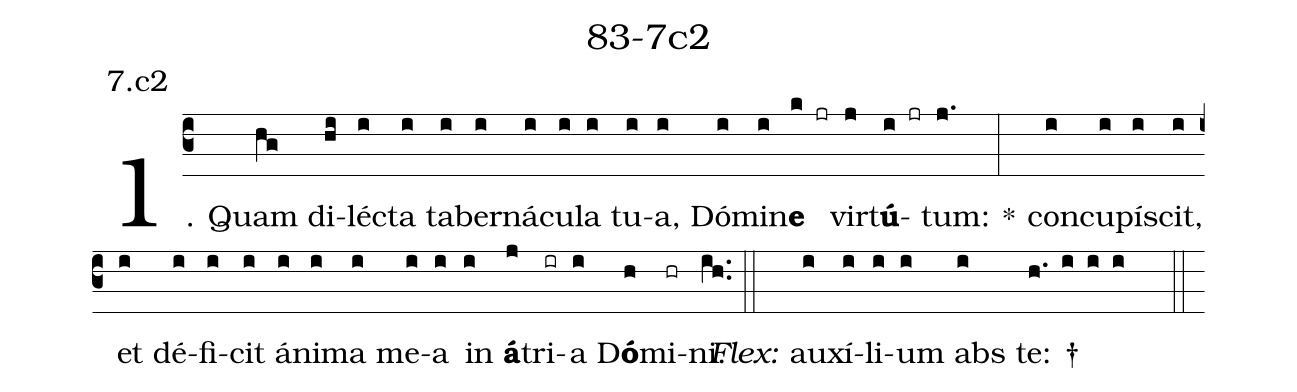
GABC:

name: 83-7c2;
annotation: 7.c2;
%%
(c3)1. Quam(hg) di(hi)léc(i)ta(i) ta(i)ber(i)ná(i)cu(i)la(i) tu(i)a,(i) Dó(i)mi(i)n<b>e</b>(k jr) vir(j)t<b>ú</b>(i jr)tum:(j.) *(:) con(i)cu(i)pí(i)scit,(i) et(i) dé(i)fi(i)cit(i) á(i)ni(i)ma(i) me(i)a(i) in(i) <b>á</b>(j)tri(ir)a(i) D<b>ó</b>(h)mi(hr)ni.(ih..) (::)
<i>Flex:</i>()  au(i)xí(i)li(i)um(i) abs(i) te: †(h. i i i  ::)
